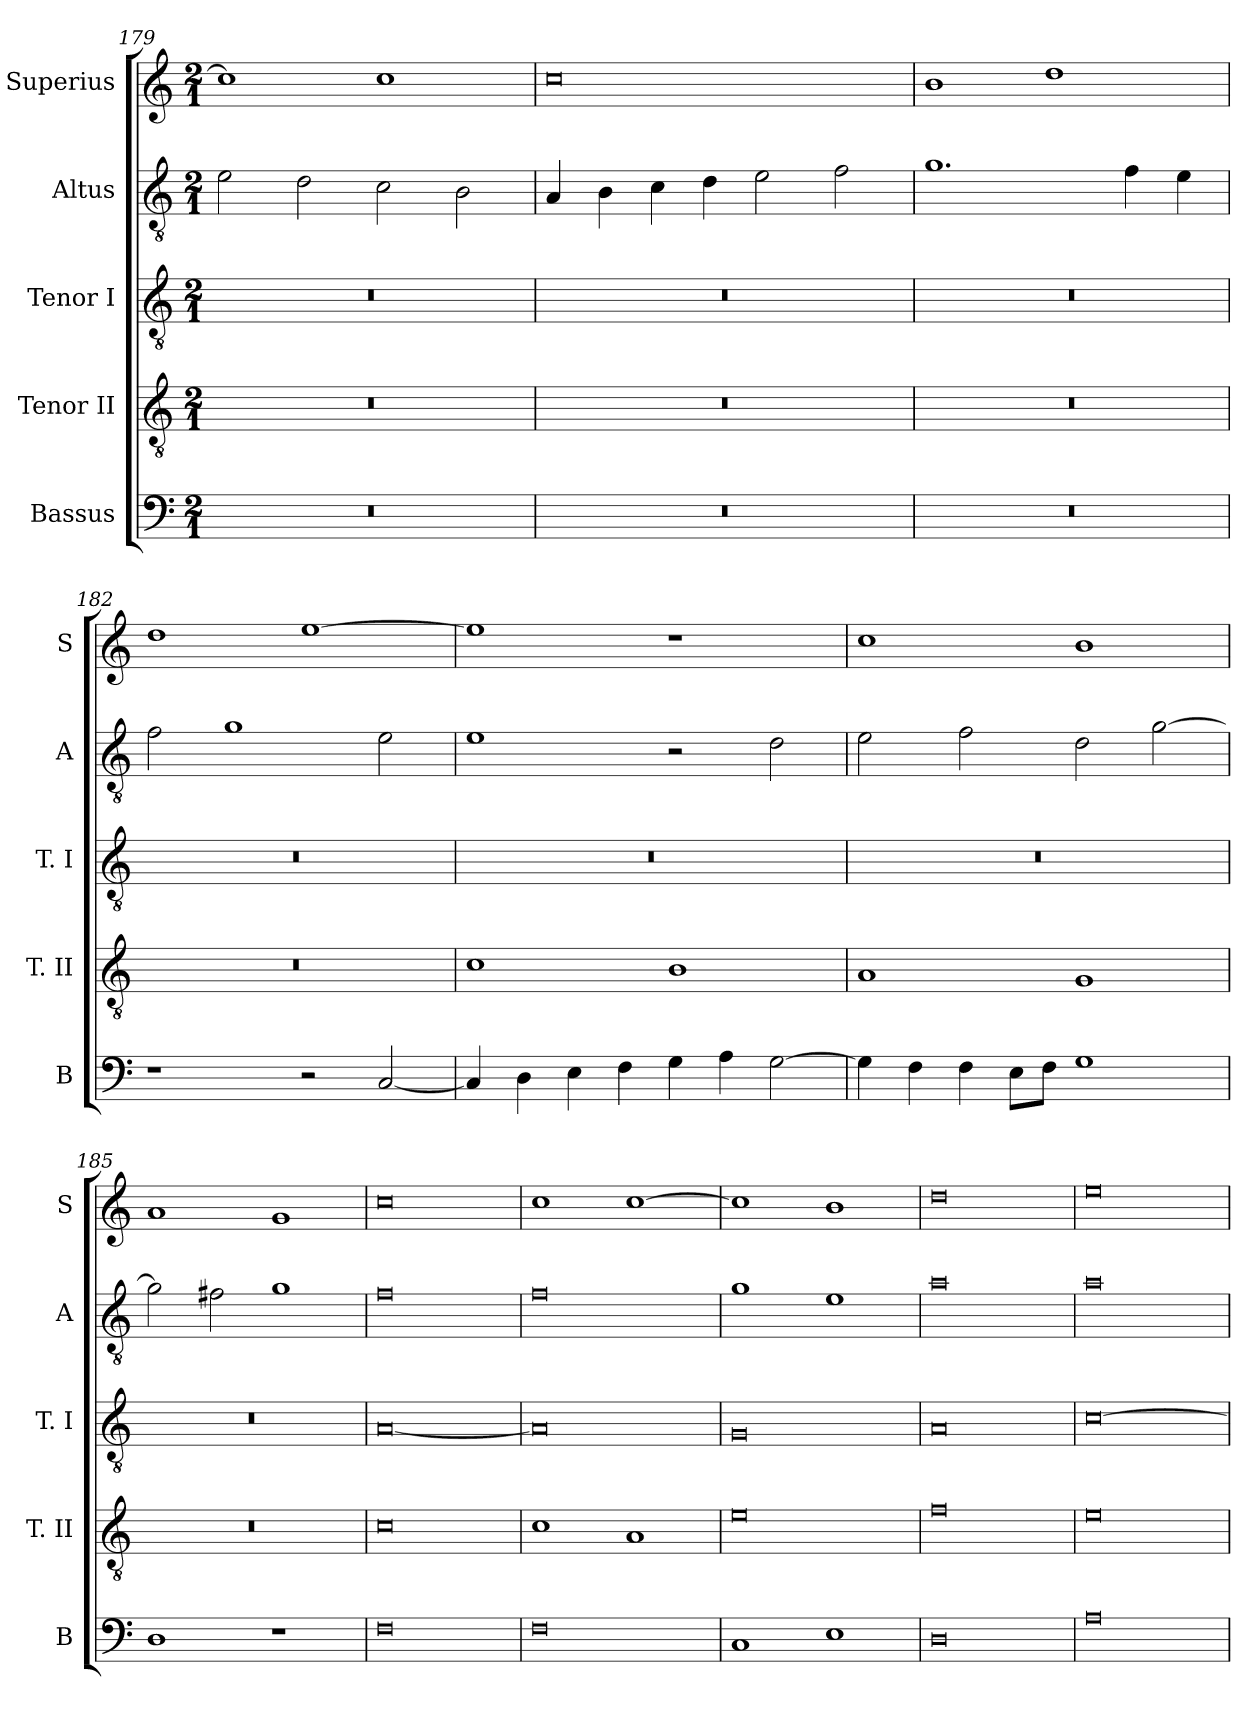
**kern	**kern	**kern	**kern	**kern
*part5	*part4	*part3	*part2	*part1
*staff5	*staff4	*staff3	*staff2	*staff1
*I"Bassus	*I"Tenor II	*I"Tenor I	*I"Altus	*I"Superius
*I'B	*I'T. II	*I'T. I	*I'A	*I'S
*clefF4	*clefGv2	*clefGv2	*clefGv2	*clefG2
*k[]	*k[]	*k[]	*k[]	*k[]
*C:	*C:	*C:	*C:	*C:
*M2/1	*M2/1	*M2/1	*M2/1	*M2/1
=179	=179	=179	=179	=179
0r	0r	0r	2e	1cc]
.	.	.	2d	.
.	.	.	2c	1cc
.	.	.	2B	.
=180	=180	=180	=180	=180
0r	0r	0r	4A	0cc
.	.	.	4B	.
.	.	.	4c	.
.	.	.	4d	.
.	.	.	2e	.
.	.	.	2f	.
=181	=181	=181	=181	=181
0r	0r	0r	1.g	1b
.	.	.	.	1dd
.	.	.	4f	.
.	.	.	4e	.
=182	=182	=182	=182	=182
1r	0r	0r	2f	1dd
.	.	.	1g	.
2r	.	.	.	[1ee
[2C	.	.	2e	.
=183	=183	=183	=183	=183
4C]	1c	0r	1e	1ee]
4D	.	.	.	.
4E	.	.	.	.
4F	.	.	.	.
4G	1B	.	2r	1r
4A	.	.	.	.
[2G	.	.	2d	.
=184	=184	=184	=184	=184
4G]	1A	0r	2e	1cc
4F	.	.	.	.
4F	.	.	2f	.
8EL	.	.	.	.
8FJ	.	.	.	.
1G	1G	.	2d	1b
.	.	.	[2g	.
=185	=185	=185	=185	=185
1D	0r	0r	2g]	1a
.	.	.	2f#X	.
1r	.	.	1g	1g
=186	=186	=186	=186	=186
0F	0c	[0A	0f	0cc
=187	=187	=187	=187	=187
0F	1c	0A]	0f	1cc
.	1A	.	.	[1cc
=188	=188	=188	=188	=188
1C	0e	0G	1g	1cc]
1E	.	.	1e	1b
=189	=189	=189	=189	=189
0D	0f	0A	0a	0dd
=190	=190	=190	=190	=190
0A	0e	[0c	0a	0ee
=	=	=	=	=
*-	*-	*-	*-	*-
